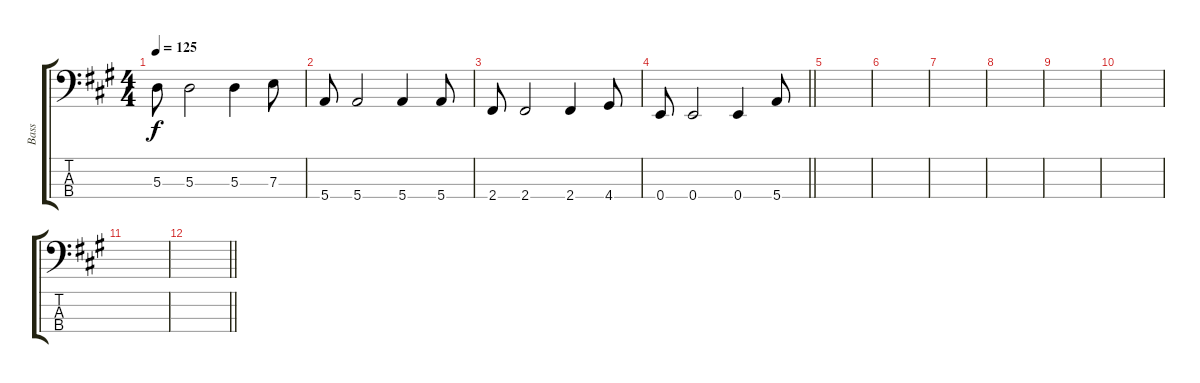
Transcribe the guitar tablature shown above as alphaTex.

\track ("Bass" "Bass") {instrument electricbassfinger}
\staff {score tabs}
\tuning (G2 D2 A1 E1) {hide}
\ts (4 4)
\tempo 125
\clef f4
\ks a
5.3.8{dy f} 5.3.2 5.3.4 7.3.8 |
5.4.8 5.4.2 5.4.4 5.4.8 |
2.4.8 2.4.2 2.4.4 4.4.8 |
\barLineRight lightlight
0.4.8 0.4.2 0.4.4 5.4.8 |
|
|
|
|
|
|
|
\barLineRight lightlight
